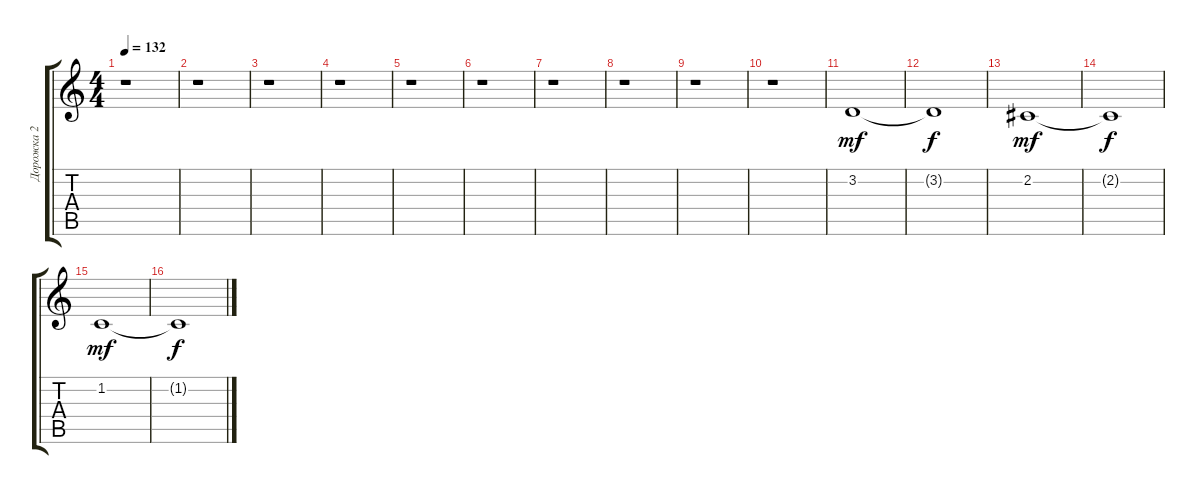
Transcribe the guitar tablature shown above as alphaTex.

\track ("Дорожка 2" "Дорожка 2") {instrument choiraahs}
\staff {score tabs}
\tuning (E4 B3 G3 D3 A2 E2) {hide}
\ts (4 4)
\tempo 132
\clef g2
\ks c
r.1{dy mf} |
r.1 |
r.1 |
r.1 |
r.1 |
r.1 |
r.1 |
r.1 |
r.1 |
r.1 |
3.2.1 |
3.2{t}.1{dy f} |
2.2.1{dy mf} |
2.2{t}.1{dy f} |
1.2.1{dy mf} |
1.2{t}.1{dy f}
